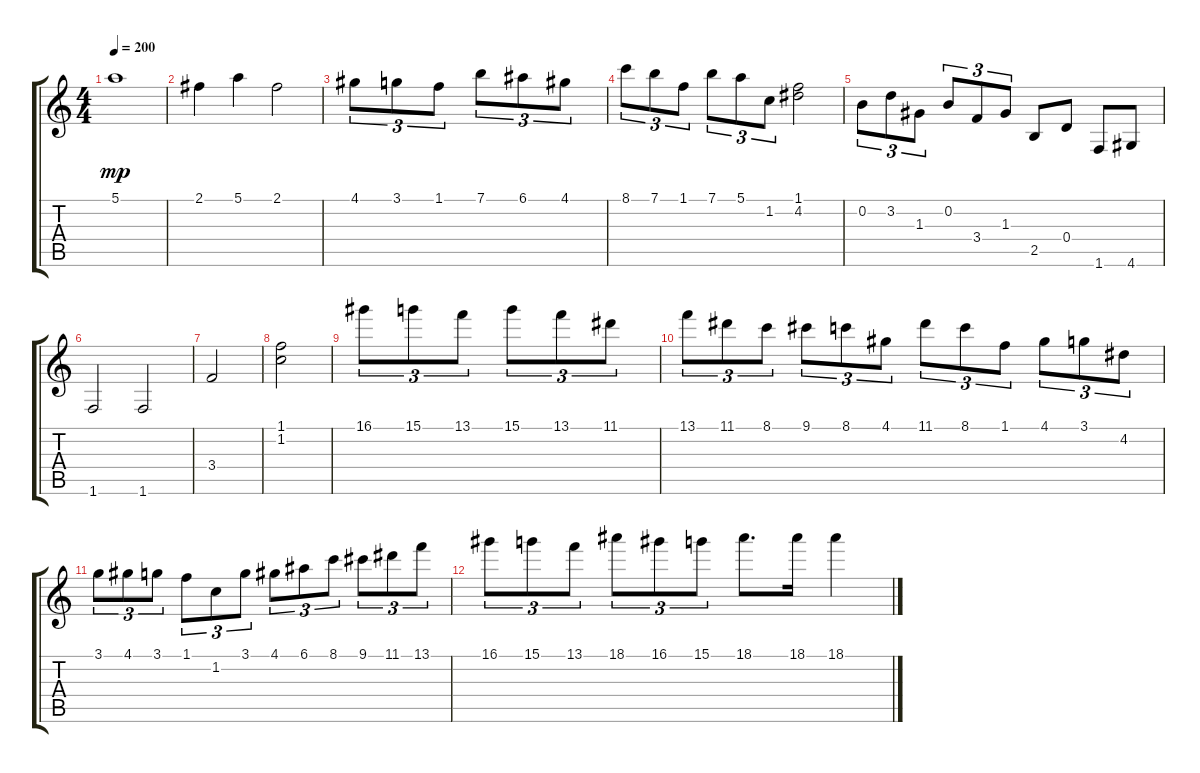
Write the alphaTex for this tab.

\track "" {instrument distortionguitar}
\staff {score tabs}
\tuning (E4 B3 G3 D3 A2 E2) {hide}
\ts (4 4)
\tempo 200
\clef g2
\ks c
5.1.1{dy mp} |
2.1.4 5.1.4 2.1.2 |
4.1.8{tu (3 2)} 3.1.8{tu (3 2)} 1.1.8{tu (3 2)} 7.1.8{tu (3 2)} 6.1.8{tu (3 2)} 4.1.8{tu (3 2)} |
8.1.8{tu (3 2)} 7.1.8{tu (3 2)} 1.1.8{tu (3 2)} 7.1.8{tu (3 2)} 5.1.8{tu (3 2)} 1.2.8{tu (3 2)} (1.1 4.2).2 |
0.2.8{tu (3 2)} 3.2.8{tu (3 2)} 1.3.8{tu (3 2)} 0.2.8{tu (3 2)} 3.4.8{tu (3 2)} 1.3.8{tu (3 2)} 2.5.8 0.4.8 1.6.8 4.6.8 |
1.6.2 1.6.2 |
3.4.2 |
(1.1 1.2).2 |
16.1.8{tu (3 2)} 15.1.8{tu (3 2)} 13.1.8{tu (3 2)} 15.1.8{tu (3 2)} 13.1.8{tu (3 2)} 11.1.8{tu (3 2)} |
13.1.8{tu (3 2)} 11.1.8{tu (3 2)} 8.1.8{tu (3 2)} 9.1.8{tu (3 2)} 8.1.8{tu (3 2)} 4.1.8{tu (3 2)} 11.1.8{tu (3 2)} 8.1.8{tu (3 2)} 1.1.8{tu (3 2)} 4.1.8{tu (3 2)} 3.1.8{tu (3 2)} 4.2.8{tu (3 2)} |
3.1.8{tu (3 2)} 4.1.8{tu (3 2)} 3.1.8{tu (3 2)} 1.1.8{tu (3 2)} 1.2.8{tu (3 2)} 3.1.8{tu (3 2)} 4.1.8{tu (3 2)} 6.1.8{tu (3 2)} 8.1.8{tu (3 2)} 9.1.8{tu (3 2)} 11.1.8{tu (3 2)} 13.1.8{tu (3 2)} |
16.1.8{tu (3 2)} 15.1.8{tu (3 2)} 13.1.8{tu (3 2)} 18.1.8{tu (3 2)} 16.1.8{tu (3 2)} 15.1.8{tu (3 2)} 18.1.8{d} 18.1.16 18.1.4
